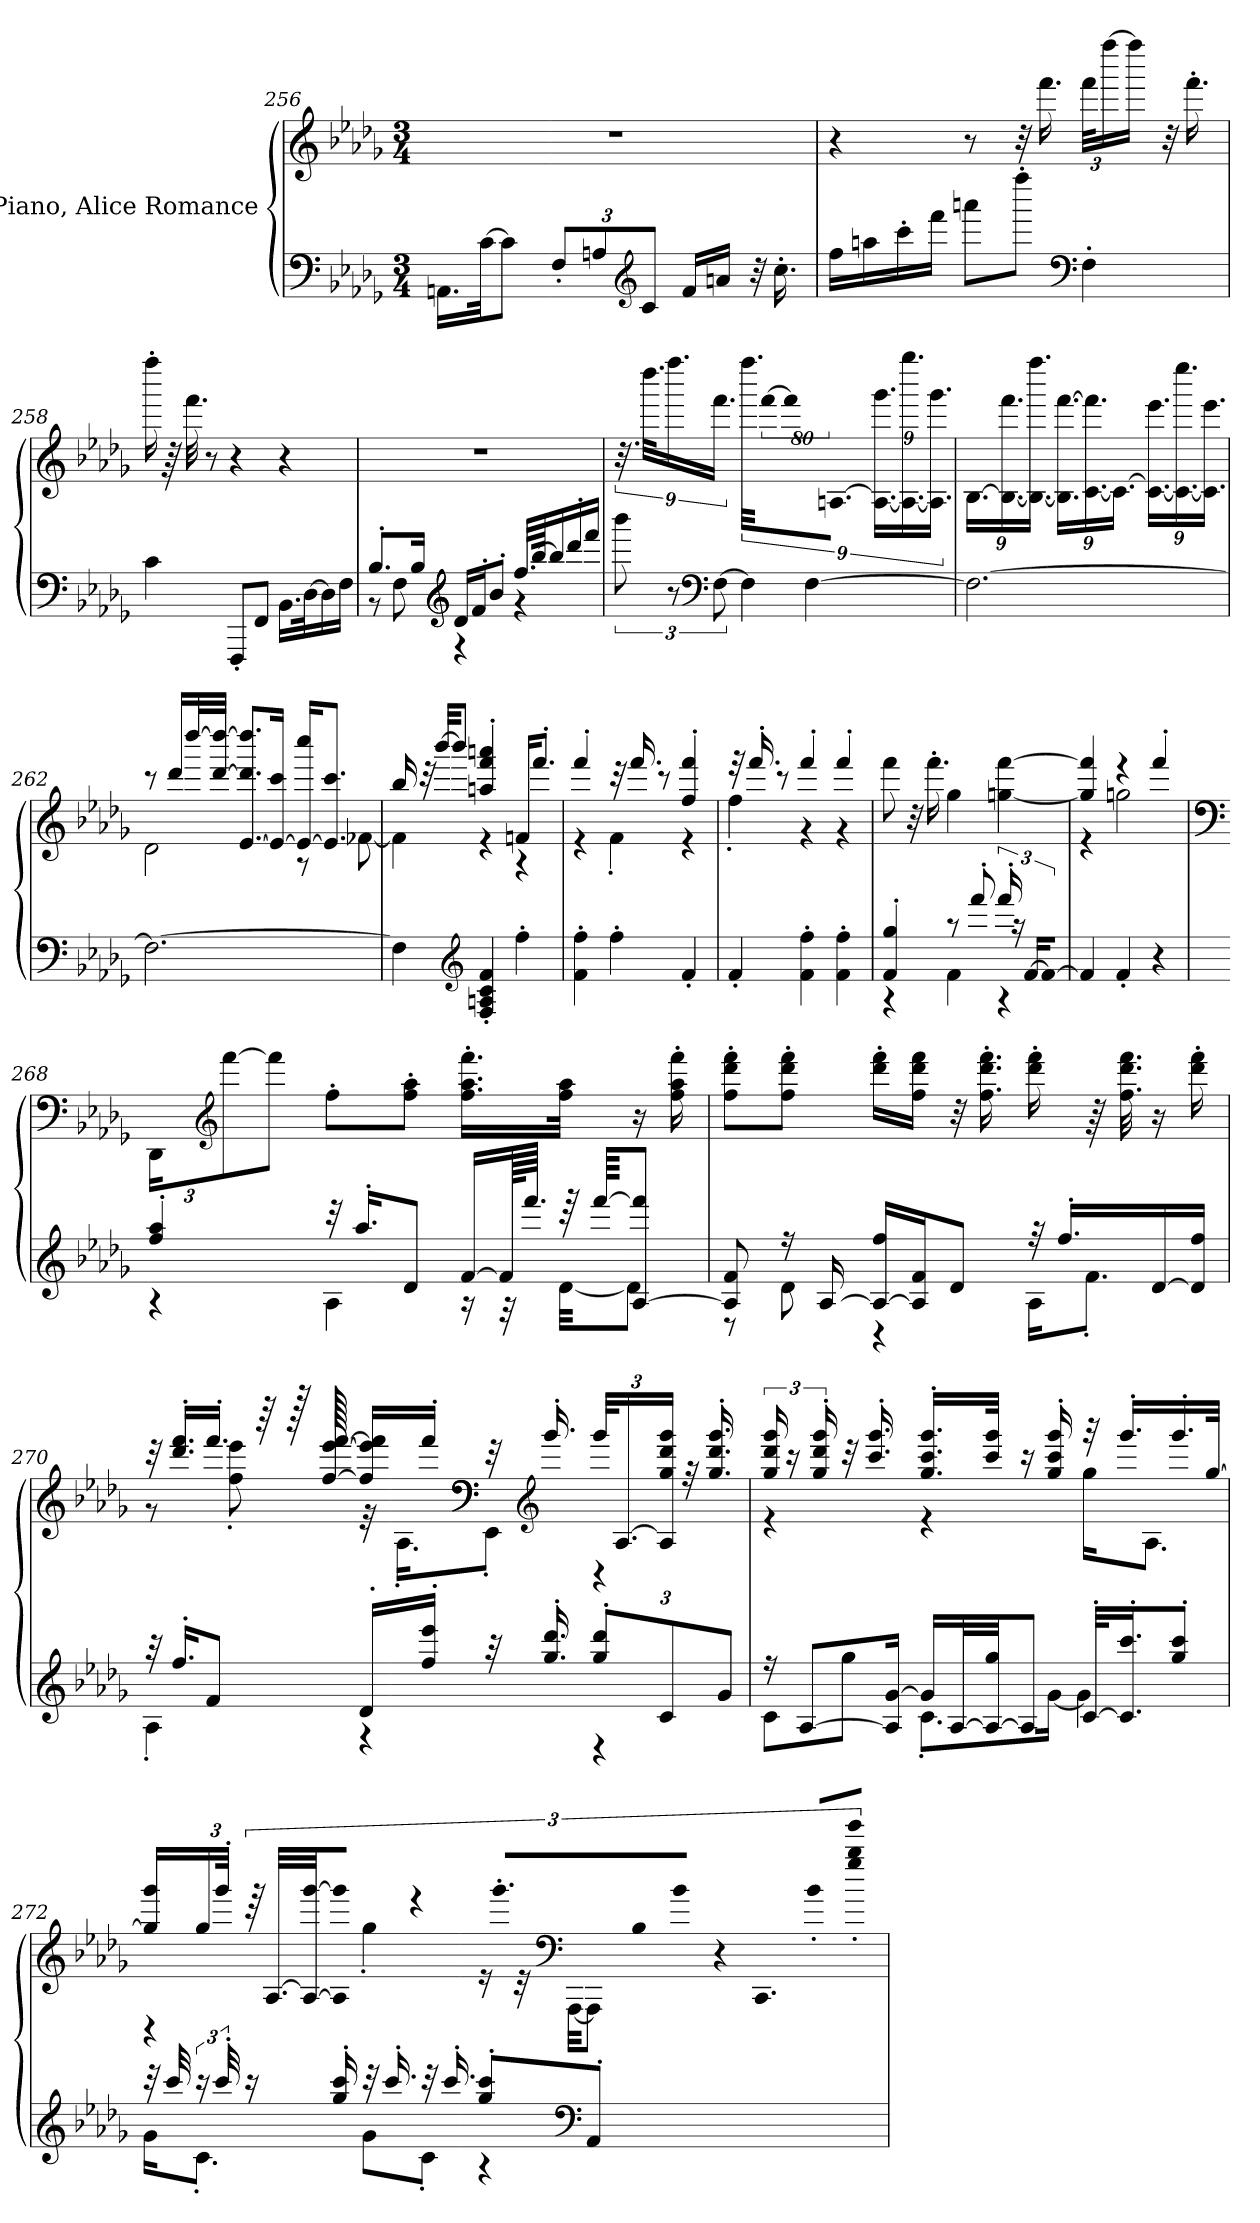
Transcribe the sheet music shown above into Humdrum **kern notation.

**kern	**kern
*part1	*part1
*staff2	*staff1
*I"Piano, Alice Romance	*
!!LO:LB:g=z
*clefF4	*clefG2
*k[b-e-a-d-g-]	*k[b-e-a-d-g-]
*M3/4	*M3/4
=256	=256
16.AAn\LL	2.r
[32c\JK	.
8c\J]	.
*Xbrackettup	*
12F'/L	.
12An/	.
*clefG2	*
12c/J	.
16f/LL	.
16an/JJ	.
32r	.
16.cc'\	.
=257	=257
16ff\LL	4r
16aan\	.
16ccc'\	.
16fff\JJ	.
8aaan\L	8r
8ffff'\J	32r
.	16.fff\
*clefF4	*
*	*Xbrackettup
4F'\	48fff\KLL
.	[24ffff\
.	16ffff\JJ]
.	32r
.	16.fff'\
=258	=258
4c\	16ffff'\
.	64r
.	32.fff\
.	8r
8FFF'/L	4r
8FF/J	.
16.BB-\LL	4r
[32D-\K	.
16D-\]	.
16F\JJ	.
!!LO:LB:g=z
=259	=259
*^	*
8.B-'/L	8r	2.r
.	8F\	.
16B-/Jk	.	.
*clefG2	*	*
16d-/LL	4r	.
16f'/J	.	.
8b-'/J	.	.
32.ff/LLL	4r	.
[64bb-/JK	.	.
16bb-/]	.	.
16ddd-'/	.	.
16fff/JJ	.	.
*v	*v	*
=260	=260
*brackettup	*brackettup
12bbb-\	36.r
.	36.dddd-\KLL
12r	18.ffff\
*clefF4	*
[12F\	18.fff\JJ
4F\]	36.ffff\KKL
!	!LO:N:vis=8
.	[640%71fff\
!	!LO:N:vis=64
.	640%9fff\KKL]
.	[18.An\JJ
[4F\	18.A\_ 18.ggg-\LL
.	18.A\_ 18.gggg-\
.	18.A\] 18.ggg-\JJ
!!LO:PB:g=z
=261	=261
*	*Xbrackettup
2.F\_	[18.B-\LL
.	18.B-\_ 18.fff\
.	18.B-\_ 18.ffff\JJ
.	18.B-\] [18.fff\LL
.	[18.c\ 18.fff\]
.	18.c\JJ_
.	18.c\_ 18.eee-\LL
.	18.c\_ 18.eeee-\
.	18.c\] 18.eee-\JJ
=262	=262
*	*^
2.F\_	8r	2d-\
.	16ddd-/LL	.
.	[32dddd-/L	.
.	[32ddd-/ 32dddd-/_JJJ	.
.	[8.e-/ 8.ddd-/] 8.dddd-/]L	.
.	16e-/_ 16ccc/Jk	.
.	16e-/_ 16cccc/KL	8r
.	8.e-/] 8.ccc/J	.
.	.	[8f-X\
!!LO:LB:g=z	!!
=263	=263	=263
4F\]	16bb-/	4f-\]
.	32r	.
.	[32bbb-/KKL	.
.	8bbb-/J]	.
*clefG2	*	*
4F/' 4An/' 4c/' 4f/'	4aan/' 4fff/' 4aaan/'	4r
4ff'\	16fn/KL	4r
.	8.fff'/J	.
=264	=264	=264
4f\' 4ff\'	4fff'/	4r
4ff'\	32r	4f'\
.	16.fff/	.
.	8r	.
4f'/	4ff/' 4fff/'	4r
=265	=265	=265
4f'/	32r	4ff'\
.	16.fff'/	.
.	8r	.
4f\' 4ff\'	4fff'/	4r
4f\' 4ff\'	4fff'/	4r
*	*v	*v
=266	=266
*^	*
4f/' 4gg-/'	4r	8fff\
.	.	32r
.	.	16.fff'\
8r	4f\	4gg-\
8fff'/	.	.
24fff'/	4r	[4ggn\ [4fff\
24r	.	.
[24f/KL	.	.
8f/J_	.	.
*v	*v	*
=267	=267
*	*^
4f/]	4gg/] 4fff/]	4r
4f'/	4r	2ggn\
4r	4fff'/	.
*	*v	*v
!!LO:LB:g=z
=268	=268
*	*clefF4
*^	*
4ff/' 4aa-/'	4r	24DD-\KL
*	*	*clefG2
.	.	[12fff\
.	.	8fff\J]
32r	4A-\	8ff'\L
16.aa-'/KL	.	.
8d-/J	.	8ff\' 8aa-\'J
[16f/LL	16r	16.ff\' 16.aa-\' 16.fff\'LL
128f/KLL]	32r	.
64.fff/JJJJ	.	.
64r	[32d-\KKL	32ff\ 32aa-\JJk
[64fff/KKKL	.	.
[8A-/ 8fff/]J	8d-\J]	16r
.	.	16ff\' 16aa-\' 16fff\'
=269	=269	=269
8A-/] 8f/	8r	8ff\' 8ddd-\' 8fff\'L
16r	8d-\	8ff\' 8ddd-\' 8fff\'J
[16A-/	.	.
16A-/_ 16ff/LL	4r	16ddd-\' 16fff\'LL
16A-/] 16f/J	.	16ff\ 16ddd-\ 16fff\JJ
8d-/J	.	32r
.	.	16.ff\' 16.ddd-\' 16.fff\'
32r	16A-\KL	16ddd-\' 16fff\'
16.ff'/LL	.	.
.	8.f'\J	64r
.	.	32.ff\ 32.ddd-\ 32.fff\
[16d-/	.	16r
16d-/] 16ff/JJ	.	16ddd-\' 16fff\'
!!LO:LB:g=z
=270	=270	=270
*	*	*^
32r	4A-'\	32r	8r
16.ff'/KL	.	16.ddd-/' 16.fff/'LL	.
8f/J	.	16.fff'/JJ	8ff\' 8eee-\'
.	.	64r	.
.	.	128r	.
.	.	[128ff/ [128eee-/ [128fff/	.
16d-'/LL	4r	16ff/] 16eee-/] 16fff/]LL	32r
.	.	.	16.A-'\KL
16ff/' 16eee-/'JJ	.	16fff'/JJ	.
*	*	*clefF4	*
32r	.	32r	8EE-'\J
*	*	*clefG2	*
16.gg-/' 16.ddd-/'	.	16.ggg-'/	.
*Xbrackettup	*	*	*
12gg-/' 12ddd-/'L	4r	48ggg-/KLL	4r
.	.	[24.A-/	.
12c/	.	24A-/] 24gg-/ 24ddd-/ 24ggg-/JJ	.
.	.	32r	.
.	.	16.gg-/' 16.ddd-/' 16.ggg-/'	.
12g-/J	.	.	.
!!LO:LB:g=z	!!
=271	=271	=271	=271
*	*	*brackettup	*
16r	8c\L	24gg-/ 24ddd-/ 24ggg-/	4r
.	.	24r	.
[8A-/L	.	.	.
.	.	24gg-/' 24ddd-/' 24ggg-/'	.
.	8gg-\J	32r	.
.	.	16.ccc/' 16.ggg-/'	.
16A-/] [16g-/Jk	.	.	.
16g-/LL]	8.c'\L	16.gg-/' 16.ccc/' 16.ggg-/'LL	4r
[32A-/L	.	.	.
32A-/_ 32gg-/JJ	.	32ccc/ 32ggg-/JJk	.
8A-/J]	.	16r	.
.	[16g-\Jk	16gg-/' 16ccc/' 16ggg-/'	.
[32c'/KLL	4g-\]	32r	16gg-\KL
16.c/]' 16.ccc/'J	.	16.ggg-'/LL	.
.	.	.	8.A-\J
8gg-/' 8ccc/'J	.	16.ggg-'/	.
.	.	[32gg-/JJk	.
!!LO:LB:g=z	!!
=272	=272	=272	=272
32r	16g-\KL	16gg-/] 16ggg-/LL	4r
32ccc/	.	.	.
*brackettup	*	*Xbrackettup	*
24r	8.c'\J	24gg-/	.
48ccc'/	.	48ggg-'/JJk	.
*	*	*brackettup	*
16r	.	96r	.
.	.	[48.A-/LLL	.
.	.	48A-/_ [48ggg-/J	.
16gg-/' 16ccc/'	.	16A-/] 16ggg-/]JJ	.
32r	8g-\L	32r	4gg-'\
16.ccc'/	.	16.ggg-'/LL	.
32r	8c'\J	32gg-/L	.
16.ccc'/	.	32ggg-/JJJ	.
.	.	64r	.
.	.	32.A-/	.
8gg-/' 8ccc/'L	4r	8ggg-'/L	16r
.	.	.	32r
*	*	*clefF4	*
.	.	.	[32AAA-\KKL
*clefF4	*	*	*
8AA-'/J	.	8gg-/' 8bb-/' 8ggg-/'J	8AAA-\J]
*v	*v	*	*
*	*v	*v
=	=
*-	*-
